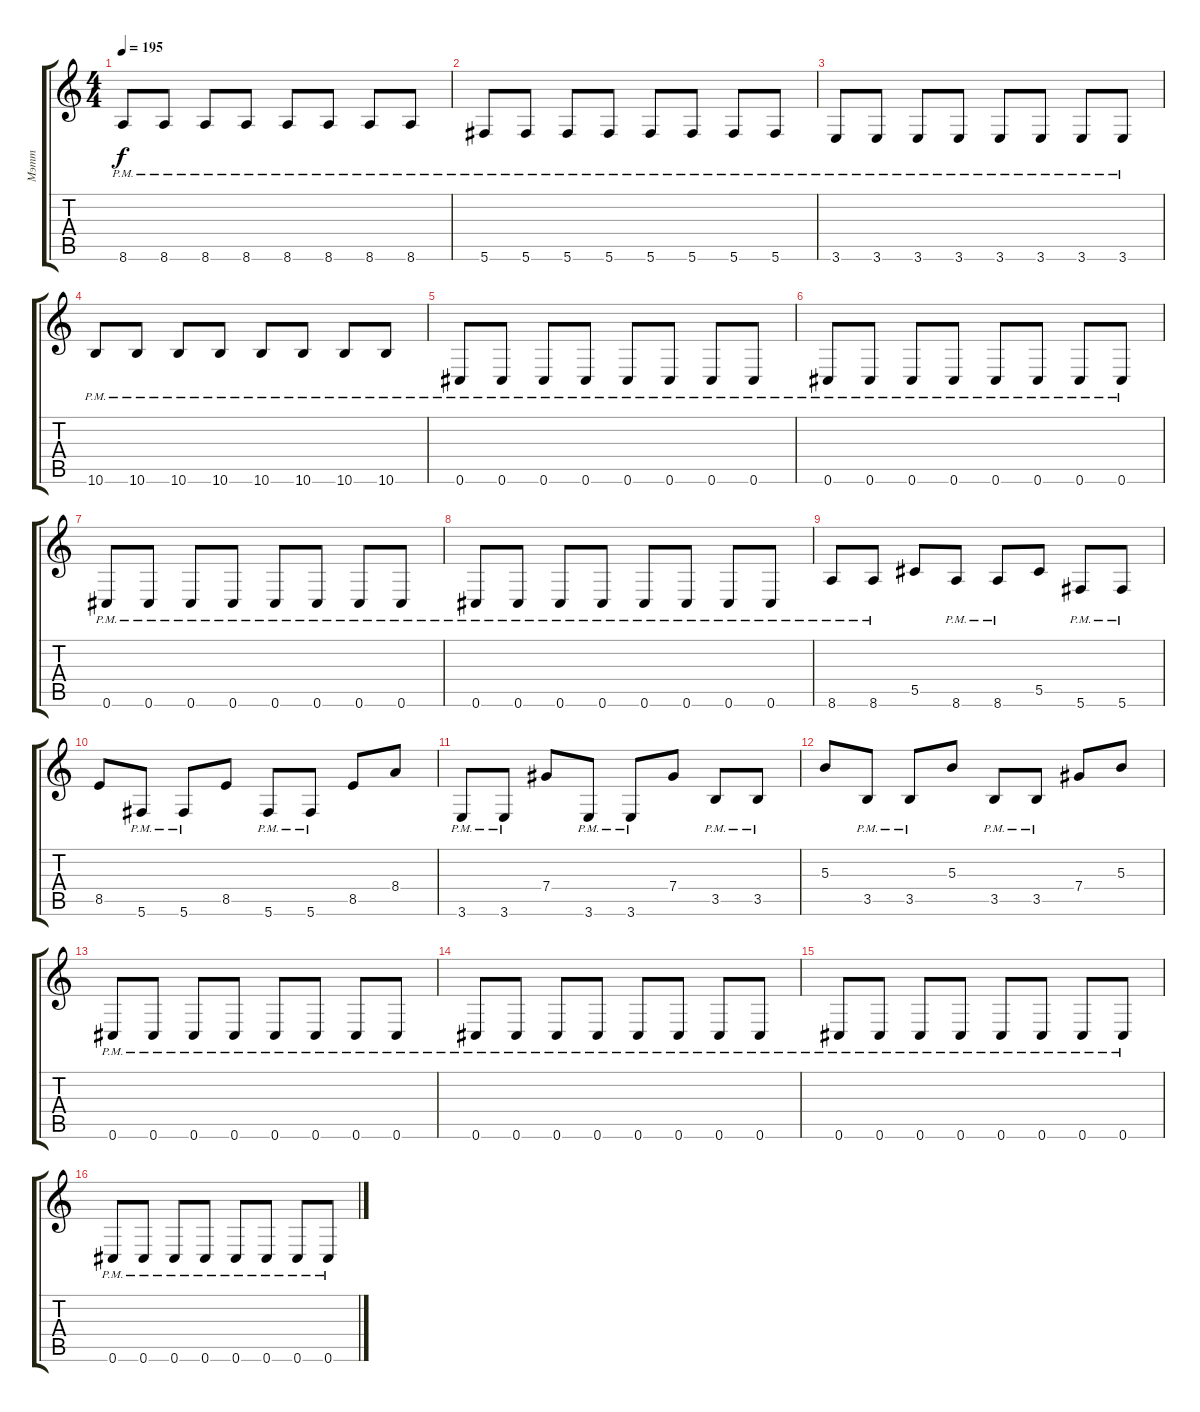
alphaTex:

\track ("Мэтт" "Мэтт") {instrument distortionguitar}
\staff {score tabs}
\tuning (Eb4 Bb3 Gb3 Db3 Ab2 Db2) {hide}
\ts (4 4)
\tempo 195
\clef g2
\ks c
8.6{pm}.8{dy f} 8.6{pm}.8 8.6{pm}.8 8.6{pm}.8 8.6{pm}.8 8.6{pm}.8 8.6{pm}.8 8.6{pm}.8 |
5.6{pm}.8 5.6{pm}.8 5.6{pm}.8 5.6{pm}.8 5.6{pm}.8 5.6{pm}.8 5.6{pm}.8 5.6{pm}.8 |
3.6{pm}.8 3.6{pm}.8 3.6{pm}.8 3.6{pm}.8 3.6{pm}.8 3.6{pm}.8 3.6{pm}.8 3.6{pm}.8 |
10.6{pm}.8 10.6{pm}.8 10.6{pm}.8 10.6{pm}.8 10.6{pm}.8 10.6{pm}.8 10.6{pm}.8 10.6{pm}.8 |
0.6{pm}.8 0.6{pm}.8 0.6{pm}.8 0.6{pm}.8 0.6{pm}.8 0.6{pm}.8 0.6{pm}.8 0.6{pm}.8 |
0.6{pm}.8 0.6{pm}.8 0.6{pm}.8 0.6{pm}.8 0.6{pm}.8 0.6{pm}.8 0.6{pm}.8 0.6{pm}.8 |
0.6{pm}.8 0.6{pm}.8 0.6{pm}.8 0.6{pm}.8 0.6{pm}.8 0.6{pm}.8 0.6{pm}.8 0.6{pm}.8 |
0.6{pm}.8 0.6{pm}.8 0.6{pm}.8 0.6{pm}.8 0.6{pm}.8 0.6{pm}.8 0.6{pm}.8 0.6{pm}.8 |
8.6{pm}.8 8.6{pm}.8 5.5.8 8.6{pm}.8 8.6{pm}.8 5.5.8 5.6{pm}.8 5.6{pm}.8 |
8.5.8 5.6{pm}.8 5.6{pm}.8 8.5.8 5.6{pm}.8 5.6{pm}.8 8.5.8 8.4.8 |
3.6{pm}.8 3.6{pm}.8 7.4.8 3.6{pm}.8 3.6{pm}.8 7.4.8 3.5{pm}.8 3.5{pm}.8 |
5.3.8 3.5{pm}.8 3.5{pm}.8 5.3.8 3.5{pm}.8 3.5{pm}.8 7.4.8 5.3.8 |
0.6{pm}.8 0.6{pm}.8 0.6{pm}.8 0.6{pm}.8 0.6{pm}.8 0.6{pm}.8 0.6{pm}.8 0.6{pm}.8 |
0.6{pm}.8 0.6{pm}.8 0.6{pm}.8 0.6{pm}.8 0.6{pm}.8 0.6{pm}.8 0.6{pm}.8 0.6{pm}.8 |
0.6{pm}.8 0.6{pm}.8 0.6{pm}.8 0.6{pm}.8 0.6{pm}.8 0.6{pm}.8 0.6{pm}.8 0.6{pm}.8 |
0.6{pm}.8 0.6{pm}.8 0.6{pm}.8 0.6{pm}.8 0.6{pm}.8 0.6{pm}.8 0.6{pm}.8 0.6{pm}.8
